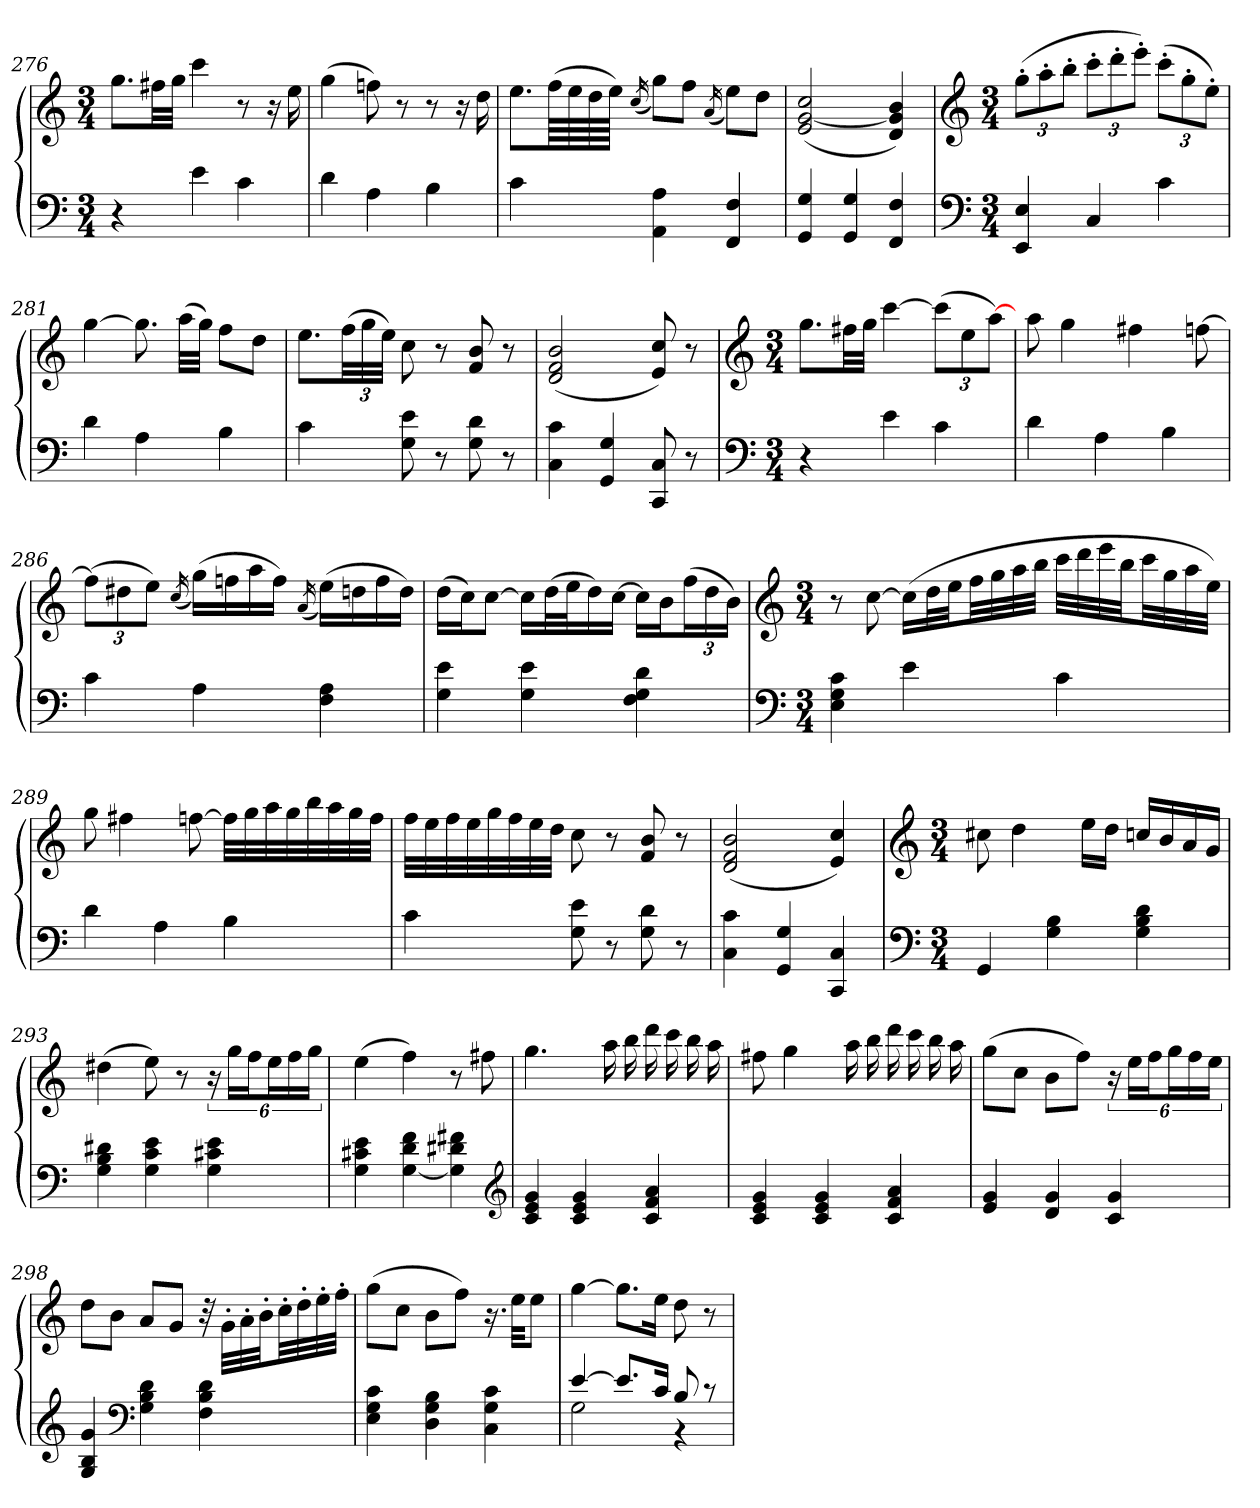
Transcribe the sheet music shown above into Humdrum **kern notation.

**kern	**kern
*part1	*part1
*staff2	*staff1
*clefF4	*clefG2
*k[]	*k[]
*M3/4	*M3/4
=276	=276
4r	8.ggL
.	32ff#XLL
.	32ggJJJ
4e	4ccc
4c	8r
.	16r
.	16ee
=277	=277
4d	(4gg
4A	8ffn)
.	8r
4B	8r
.	16r
.	16dd
=278	=278
4c	8.eeL
.	(64ffLLL
.	64ee
.	64dd
.	64eeJJJJ)
.	(16qcc
4AA 4A	8ggL)
.	8ffJ
.	(16qa
4FF 4F	8eeL)
.	8ddJ
=279	=279
4GG 4G	(2e [2g 2cc
4GG 4G	.
4FF 4F	4d 4g] 4b)
=280	=280
*clefF4	*clefG2
*k[]	*k[]
*M3/4	*M3/4
4EE 4E	(12gg'L
.	12aa'
.	12bb'J
4C	12ccc'L
.	12ddd'
.	12eee'J)
4c	(12ccc'L
.	12gg'
.	12ee'J)
=281	=281
4d	[4gg
4A	8.gg]
.	(32aaLLL
.	32ggJJJ)
4B	8ffL
.	8ddJ
=282	=282
4c	8.eeL
.	(48ffLL
.	48gg
.	48eeJJJ)
8G 8e	8cc
8r	8r
8G 8d	8f 8b
8r	8r
=283	=283
4C 4c	(2d 2f 2b
4GG 4G	.
8CC 8C	8e 8cc)
8r	8r
=284	=284
*clefF4	*clefG2
*k[]	*k[]
*M3/4	*M3/4
4r	8.ggL
.	32ff#XLL
.	32ggJJJ
4e	[4ccc
4c	(12cccL]
.	12ee
.	[12aaJ)
=285	=285
4d	8aa
.	4gg
4A	.
.	4ff#X
4B	.
.	[8ffn
=286	=286
4c	(12ffL]
.	12dd#X
.	12eeJ)
.	(16qcc
4A	(16ggLL)
.	16ffn
.	16aa
.	16ffJJ)
.	(16qa
4F 4A	(16eeLL)
.	16ddn
.	16ff
.	16ddJJ)
=287	=287
4G 4e	(16ddLL
.	16ccJ)
.	[8ccJ
4G 4e	16ccLL]
.	(32ddL
.	32eeJ
.	16dd)
.	[16ccJJ
4F 4G 4d	16ccLL]
.	16bJ
.	(24ffL
.	24dd
.	24bJJ)
=288	=288
*clefF4	*clefG2
*k[]	*k[]
*M3/4	*M3/4
4E 4G 4c	8r
.	[8cc
4e	(16ccLL]
.	32ddL
.	32eeJJ
.	32ffLL
.	32gg
.	32aa
.	32bbJJJ
4c	32cccLLL
.	32ddd
.	32eee
.	32bbJJ
.	32cccLL
.	32gg
.	32aa
.	32eeJJJ)
=289	=289
4d	8gg
.	4ff#X
4A	.
.	[8ffn
4B	32ffLLL]
.	32gg
.	32aa
.	32gg
.	32bb
.	32aa
.	32gg
.	32ffJJJ
=290	=290
4c	32ffLLL
.	32ee
.	32ff
.	32ee
.	32gg
.	32ff
.	32ee
.	32ddJJJ
8G 8e	8cc
8r	8r
8G 8d	8f 8b
8r	8r
=291	=291
4C 4c	(2d 2f 2b
4GG 4G	.
4CC 4C	4e 4cc)
=292	=292
*clefF4	*clefG2
*k[]	*k[]
*M3/4	*M3/4
4GG	8cc#X
.	4dd
4G 4B	.
.	16eeLL
.	16ddJJ
4G 4B 4d	16ccnLL
.	16b
.	16a
.	16gJJ
=293	=293
4G 4B 4d#X	(4dd#X
4G 4c 4e	8ee)
.	8r
4G 4c#X 4e	24r
.	24ggLL
.	24ffJ
.	24eeL
.	24ff
.	24ggJJ
=294	=294
4G 4c#X 4e	(4ee
[4G 4d 4f	4ff)
4G] 4d#X 4f#X	8r
.	8ff#X
*clefG2	*
=295	=295
4c 4e 4g	4.gg
4c 4e 4g	.
.	16aa
.	16bb
4c 4f 4a	16ddd
.	16ccc
.	16bb
.	16aa
=296	=296
4c 4e 4g	8ff#X
.	4gg
4c 4e 4g	.
.	16aa
.	16bb
4c 4f 4a	16ddd
.	16ccc
.	16bb
.	16aa
=297	=297
4e 4g	(8ggL
.	8ccJ
4d 4g	8bL
.	8ffJ)
4c 4g	24r
.	24eeLL
.	24ffJ
.	24ggL
.	24ff
.	24eeJJ
=298	=298
4G 4B 4g	8ddL
.	8bJ
*clefF4	*
4G 4B 4d	8aL
.	8gJ
4F 4B 4d	32r
.	32g'LLL
.	32a'
.	32b'JJ
.	32cc'LL
.	32dd'
.	32ee'
.	32ff'JJJ
=299	=299
4E 4G 4c	(8ggL
.	8ccJ
4D 4G 4B	8bL
.	8ffJ)
4C 4G 4c	16.r
.	32eeKKL
.	8eeJ
=300	=300
*^	*
[4e	2G	[4gg
8.eL]	.	8.ggL]
16cJk	.	16eeJk
8B	4r	8dd
8r	.	8r
*v	*v	*
=	=
*-	*-
